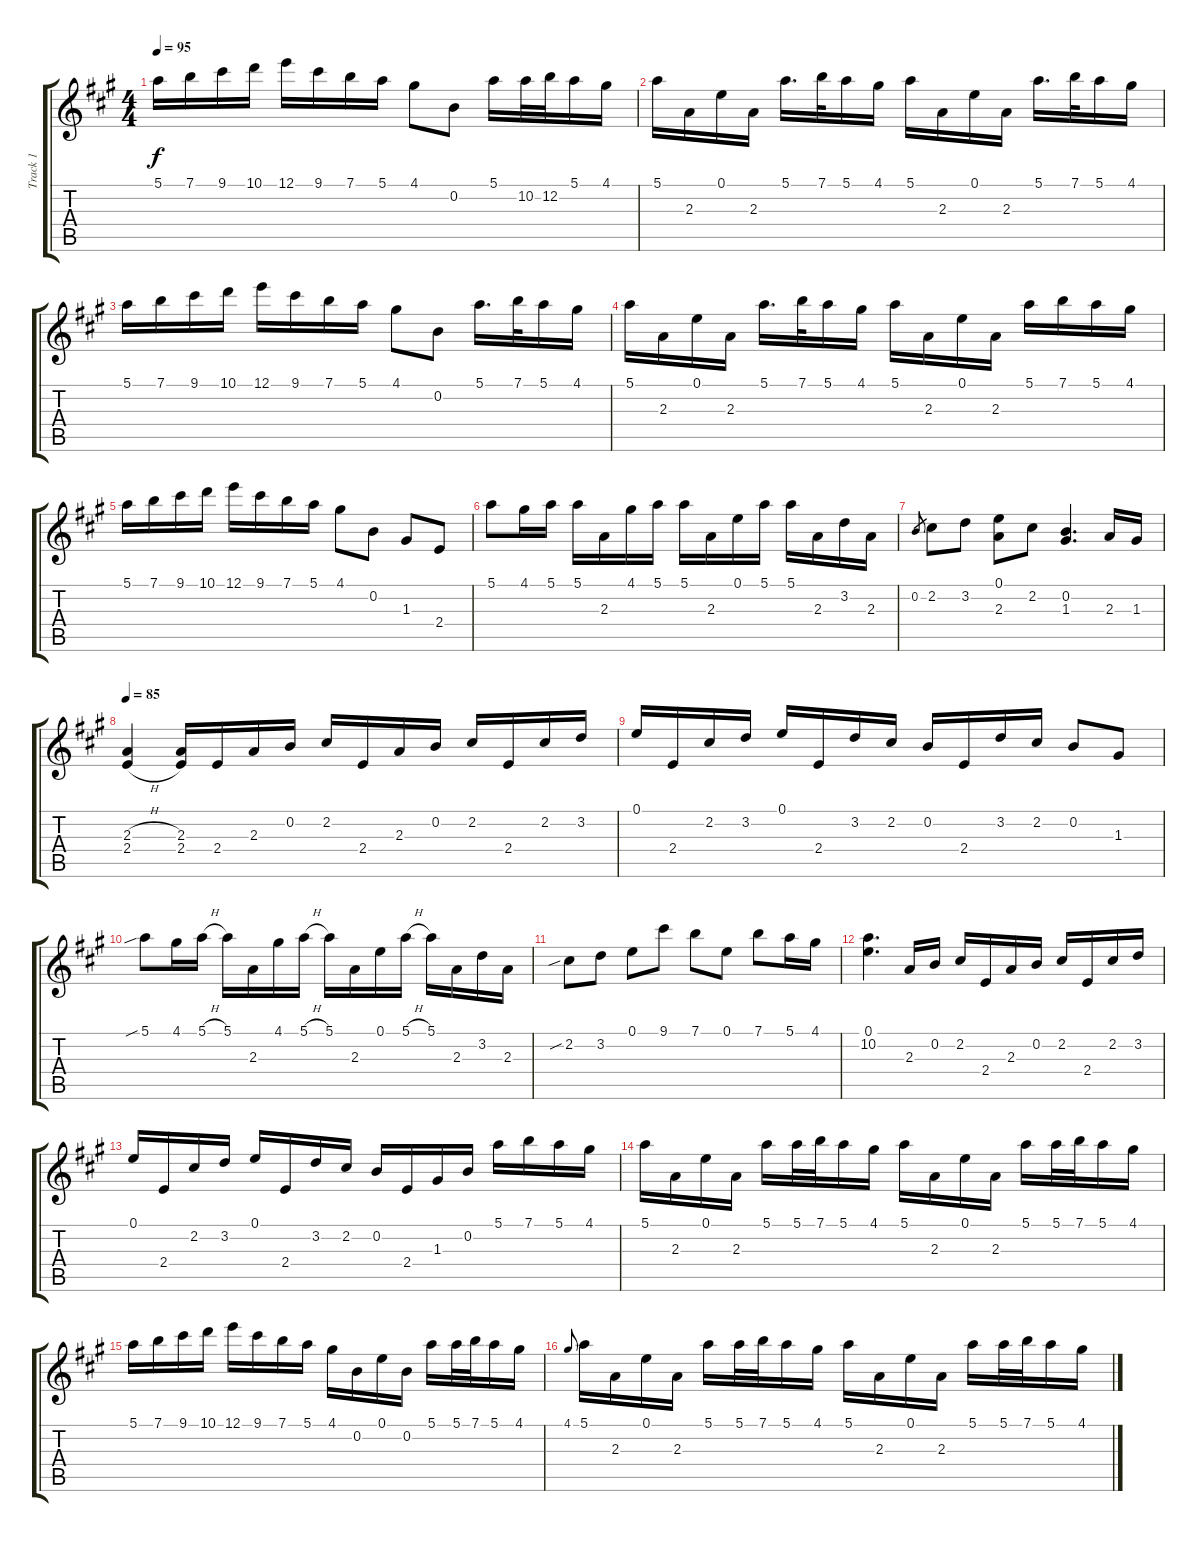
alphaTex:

\track ("Track 1" "Track 1") {instrument distortionguitar}
\staff {score tabs}
\tuning (E4 B3 G3 D3 A2 E2) {hide}
\ts (4 4)
\tempo 95
\clef g2
\ks a
5.1.16{dy f} 7.1.16 9.1.16 10.1.16 12.1.16 9.1.16 7.1.16 5.1.16 4.1.8 0.2.8 5.1.16 10.2.32 12.2.32 5.1.16 4.1.16 |
5.1.16 2.3.16 0.1.16 2.3.16 5.1.16{d} 7.1.32 5.1.16 4.1.16 5.1.16 2.3.16 0.1.16 2.3.16 5.1.16{d} 7.1.32 5.1.16 4.1.16 |
5.1.16 7.1.16 9.1.16 10.1.16 12.1.16 9.1.16 7.1.16 5.1.16 4.1.8 0.2.8 5.1.16{d} 7.1.32 5.1.16 4.1.16 |
5.1.16 2.3.16 0.1.16 2.3.16 5.1.16{d} 7.1.32 5.1.16 4.1.16 5.1.16 2.3.16 0.1.16 2.3.16 5.1.16 7.1.16 5.1.16 4.1.16 |
5.1.16 7.1.16 9.1.16 10.1.16 12.1.16 9.1.16 7.1.16 5.1.16 4.1.8 0.2.8 1.3.8 2.4.8 |
5.1.8 4.1.16 5.1.16 5.1.16 2.3.16 4.1.16 5.1.16 5.1.16 2.3.16 0.1.16 5.1.16 5.1.16 2.3.16 3.2.16 2.3.16 |
0.2.8{gr} 2.2.8 3.2.8 (0.1 2.3).8 2.2.8 (0.2 1.3).4{d} 2.3.16 1.3.16 |
\tempo 85
(2.3{h} 2.4{h}).4 (2.3 2.4).16 2.4.16 2.3.16 0.2.16 2.2.16 2.4.16 2.3.16 0.2.16 2.2.16 2.4.16 2.2.16 3.2.16 |
0.1.16 2.4.16 2.2.16 3.2.16 0.1.16 2.4.16 3.2.16 2.2.16 0.2.16 2.4.16 3.2.16 2.2.16 0.2.8 1.3.8 |
5.1{sib}.8 4.1.16 5.1{h}.16 5.1.16 2.3.16 4.1.16 5.1{h}.16 5.1.16 2.3.16 0.1.16 5.1{h}.16 5.1.16 2.3.16 3.2.16 2.3.16 |
2.2{sib}.8 3.2.8 0.1.8 9.1.8 7.1.8 0.1.8 7.1.8 5.1.16 4.1.16 |
(0.1 10.2).4{d} 2.3.16 0.2.16 2.2.16 2.4.16 2.3.16 0.2.16 2.2.16 2.4.16 2.2.16 3.2.16 |
0.1.16 2.4.16 2.2.16 3.2.16 0.1.16 2.4.16 3.2.16 2.2.16 0.2.16 2.4.16 1.3.16 0.2.16 5.1.16 7.1.16 5.1.16 4.1.16 |
5.1.16 2.3.16 0.1.16 2.3.16 5.1.16 5.1.32 7.1.32 5.1.16 4.1.16 5.1.16 2.3.16 0.1.16 2.3.16 5.1.16 5.1.32 7.1.32 5.1.16 4.1.16 |
5.1.16 7.1.16 9.1.16 10.1.16 12.1.16 9.1.16 7.1.16 5.1.16 4.1.16 0.2.16 0.1.16 0.2.16 5.1.16 5.1.32 7.1.32 5.1.16 4.1.16 |
4.1.8{gr onbeat} 5.1.16 2.3.16 0.1.16 2.3.16 5.1.16 5.1.32 7.1.32 5.1.16 4.1.16 5.1.16 2.3.16 0.1.16 2.3.16 5.1.16 5.1.32 7.1.32 5.1.16 4.1.16
